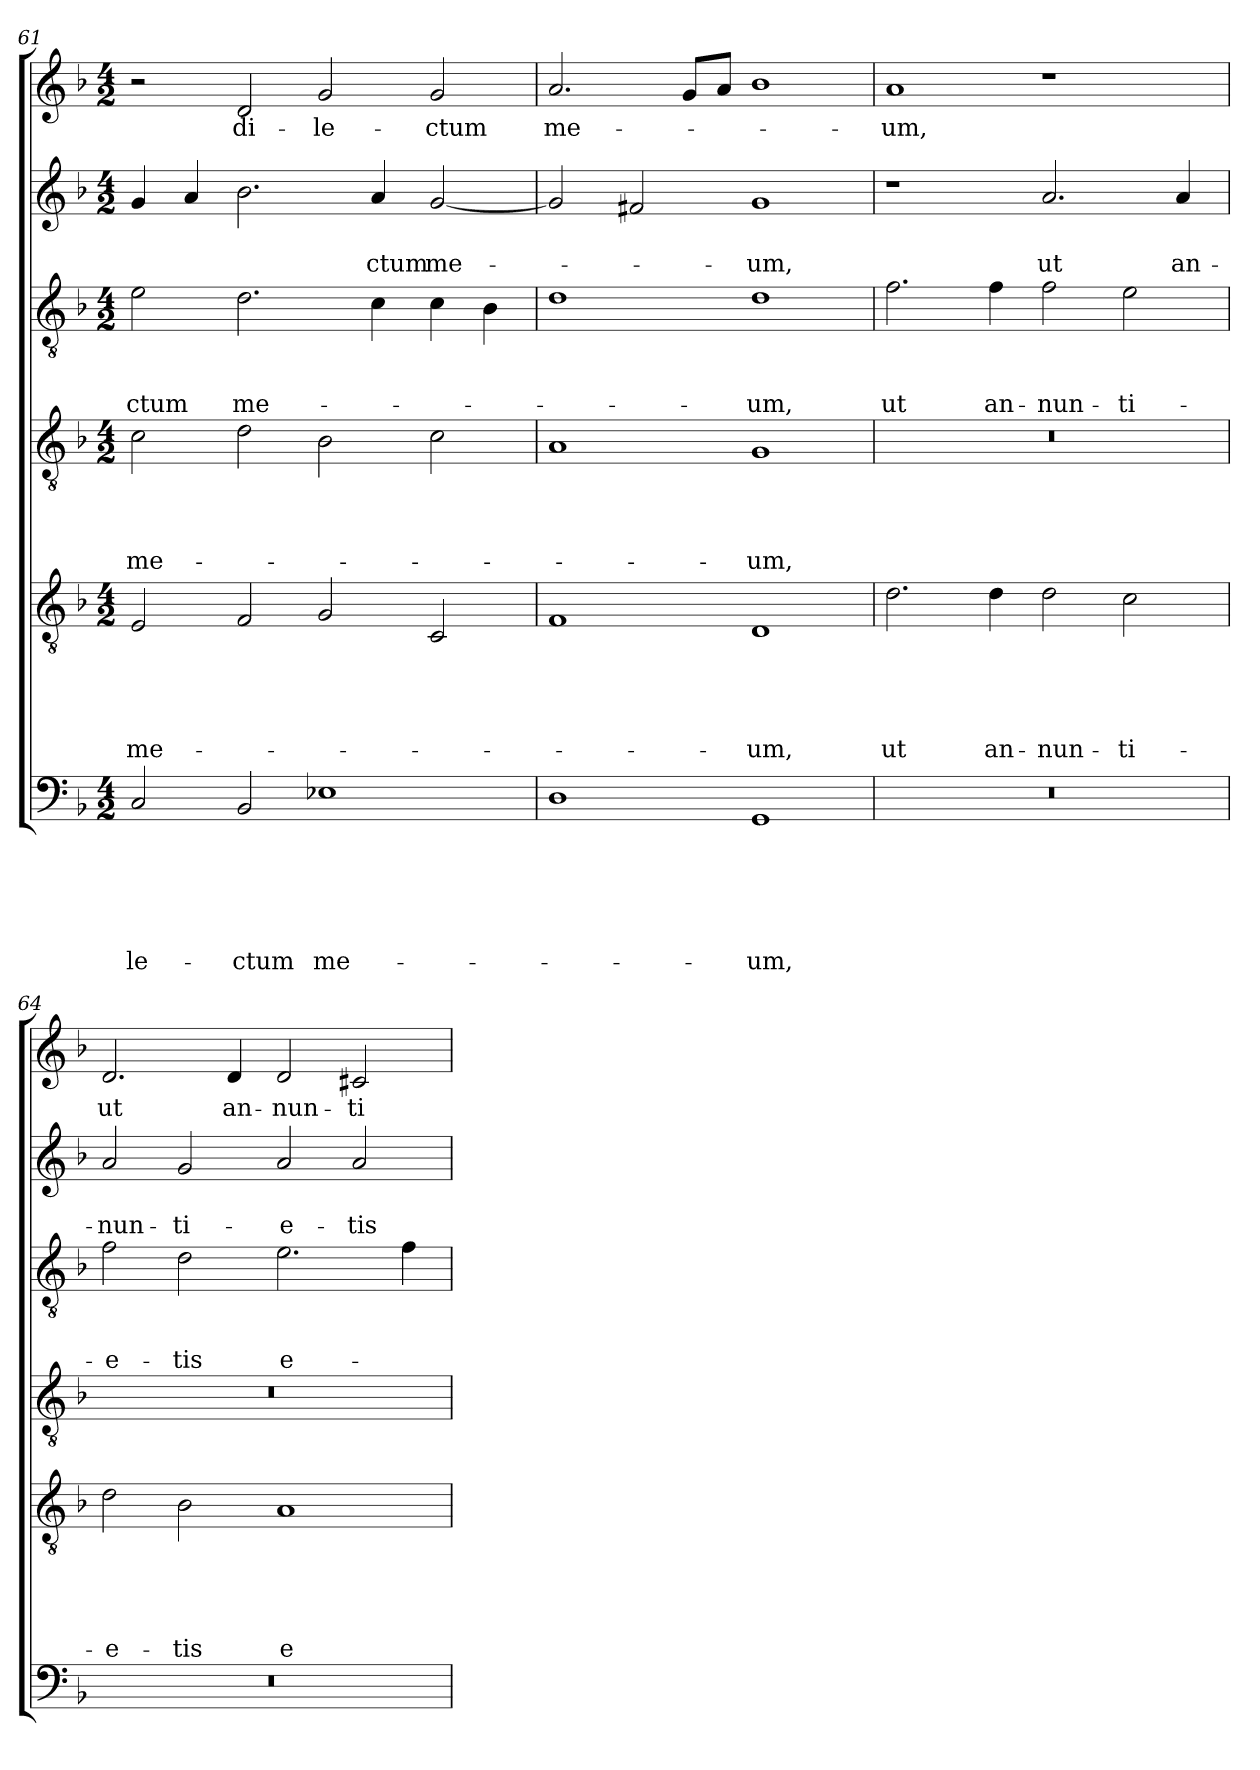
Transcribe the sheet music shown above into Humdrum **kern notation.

**kern	**text	**text	**text	**text	**text	**text	**kern	**text	**text	**text	**text	**text	**kern	**text	**text	**text	**text	**kern	**text	**text	**text	**kern	**text	**text	**kern	**text
*part6	*part6	*part6	*part6	*part6	*part6	*part6	*part5	*part5	*part5	*part5	*part5	*part5	*part4	*part4	*part4	*part4	*part4	*part3	*part3	*part3	*part3	*part2	*part2	*part2	*part1	*part1
*staff6	*staff6	*staff6	*staff6	*staff6	*staff6	*staff6	*staff5	*staff5	*staff5	*staff5	*staff5	*staff5	*staff4	*staff4	*staff4	*staff4	*staff4	*staff3	*staff3	*staff3	*staff3	*staff2	*staff2	*staff2	*staff1	*staff1
!!LO:LB:g=z
*clefF4	*	*	*	*	*	*	*clefGv2	*	*	*	*	*	*clefGv2	*	*	*	*	*clefGv2	*	*	*	*clefG2	*	*	*clefG2	*
*k[b-]	*	*	*	*	*	*	*k[b-]	*	*	*	*	*	*k[b-]	*	*	*	*	*k[b-]	*	*	*	*k[b-]	*	*	*k[b-]	*
*F:	*	*	*	*	*	*	*F:	*	*	*	*	*	*F:	*	*	*	*	*F:	*	*	*	*F:	*	*	*F:	*
*M4/2	*	*	*	*	*	*	*M4/2	*	*	*	*	*	*M4/2	*	*	*	*	*M4/2	*	*	*	*M4/2	*	*	*M4/2	*
=61	=61	=61	=61	=61	=61	=61	=61	=61	=61	=61	=61	=61	=61	=61	=61	=61	=61	=61	=61	=61	=61	=61	=61	=61	=61	=61
!	!	!	!	!	!	!LO:LY:b	!	!	!	!	!	!LO:LY:b	!	!	!	!	!LO:LY:b	!	!	!	!LO:LY:b	!	!	!	!	!
2C/	.	.	.	.	.	-le-	2E/	.	.	.	.	me-	2c\	.	.	.	me-	2e\	.	.	-ctum	4g/	.	.	2r	.
.	.	.	.	.	.	.	.	.	.	.	.	.	.	.	.	.	.	.	.	.	.	4a/	.	.	.	.
!	!	!	!	!	!	!LO:LY:b	!	!	!	!	!	!	!	!	!	!	!	!	!	!	!LO:LY:b	!	!	!	!	!LO:LY:b
2BB-/	.	.	.	.	.	-ctum	2F/	.	.	.	.	.	2d\	.	.	.	.	2.d\	.	.	me-	2.b-\	.	.	2d/	di-
!	!	!	!	!	!	!LO:LY:b	!	!	!	!	!	!	!	!	!	!	!	!	!	!	!	!	!	!	!	!LO:LY:b
1E-X	.	.	.	.	.	me-	2G/	.	.	.	.	.	2B-\	.	.	.	.	.	.	.	.	.	.	.	2g/	-le-
!	!	!	!	!	!	!	!	!	!	!	!	!	!	!	!	!	!	!	!	!	!	!	!	!LO:LY:b	!	!
.	.	.	.	.	.	.	.	.	.	.	.	.	.	.	.	.	.	4c\	.	.	.	4a/	.	-ctum	.	.
!	!	!	!	!	!	!	!	!	!	!	!	!	!	!	!	!	!	!	!	!	!	!	!	!LO:LY:b	!	!LO:LY:b
.	.	.	.	.	.	.	2C/	.	.	.	.	.	2c\	.	.	.	.	4c\	.	.	.	[2g/	.	me-	2g/	-ctum
.	.	.	.	.	.	.	.	.	.	.	.	.	.	.	.	.	.	4B-\	.	.	.	.	.	.	.	.
=62	=62	=62	=62	=62	=62	=62	=62	=62	=62	=62	=62	=62	=62	=62	=62	=62	=62	=62	=62	=62	=62	=62	=62	=62	=62	=62
!	!	!	!	!	!	!	!	!	!	!	!	!	!	!	!	!	!	!	!	!	!	!	!	!	!	!LO:LY:b
1D	.	.	.	.	.	.	1F	.	.	.	.	.	1A	.	.	.	.	1d	.	.	.	2g/]	.	.	2.a/	me-
.	.	.	.	.	.	.	.	.	.	.	.	.	.	.	.	.	.	.	.	.	.	2f#X/	.	.	.	.
.	.	.	.	.	.	.	.	.	.	.	.	.	.	.	.	.	.	.	.	.	.	.	.	.	8g/L	.
.	.	.	.	.	.	.	.	.	.	.	.	.	.	.	.	.	.	.	.	.	.	.	.	.	8a/J	.
!	!	!	!	!	!	!LO:LY:b	!	!	!	!	!	!LO:LY:b	!	!	!	!	!LO:LY:b	!	!	!	!LO:LY:b	!	!	!LO:LY:b	!	!
1GG	.	.	.	.	.	-um,	1D	.	.	.	.	-um,	1G	.	.	.	-um,	1d	.	.	-um,	1g	.	-um,	1b-	.
=63	=63	=63	=63	=63	=63	=63	=63	=63	=63	=63	=63	=63	=63	=63	=63	=63	=63	=63	=63	=63	=63	=63	=63	=63	=63	=63
!	!	!	!	!	!	!	!	!	!	!	!	!LO:LY:b	!	!	!	!	!	!	!	!	!LO:LY:b	!	!	!	!	!LO:LY:b
0r	.	.	.	.	.	.	2.d\	.	.	.	.	ut	0r	.	.	.	.	2.f\	.	.	ut	1r	.	.	1a	-um,
!	!	!	!	!	!	!	!	!	!	!	!	!LO:LY:b	!	!	!	!	!	!	!	!	!LO:LY:b	!	!	!	!	!
.	.	.	.	.	.	.	4d\	.	.	.	.	an-	.	.	.	.	.	4f\	.	.	an-	.	.	.	.	.
!	!	!	!	!	!	!	!	!	!	!	!	!LO:LY:b	!	!	!	!	!	!	!	!	!LO:LY:b	!	!	!LO:LY:b	!	!
.	.	.	.	.	.	.	2d\	.	.	.	.	-nun-	.	.	.	.	.	2f\	.	.	-nun-	2.a/	.	ut	1r	.
!	!	!	!	!	!	!	!	!	!	!	!	!LO:LY:b	!	!	!	!	!	!	!	!	!LO:LY:b	!	!	!	!	!
.	.	.	.	.	.	.	2c\	.	.	.	.	-ti-	.	.	.	.	.	2e\	.	.	-ti-	.	.	.	.	.
!	!	!	!	!	!	!	!	!	!	!	!	!	!	!	!	!	!	!	!	!	!	!	!	!LO:LY:b	!	!
.	.	.	.	.	.	.	.	.	.	.	.	.	.	.	.	.	.	.	.	.	.	4a/	.	an-	.	.
=64	=64	=64	=64	=64	=64	=64	=64	=64	=64	=64	=64	=64	=64	=64	=64	=64	=64	=64	=64	=64	=64	=64	=64	=64	=64	=64
!	!	!	!	!	!	!	!	!	!	!	!	!LO:LY:b	!	!	!	!	!	!	!	!	!LO:LY:b	!	!	!LO:LY:b	!	!LO:LY:b
0r	.	.	.	.	.	.	2d\	.	.	.	.	-e-	0r	.	.	.	.	2f\	.	.	-e-	2a/	.	-nun-	2.d/	ut
!	!	!	!	!	!	!	!	!	!	!	!	!LO:LY:b	!	!	!	!	!	!	!	!	!LO:LY:b	!	!	!LO:LY:b	!	!
.	.	.	.	.	.	.	2B-\	.	.	.	.	-tis	.	.	.	.	.	2d\	.	.	-tis	2g/	.	-ti-	.	.
!	!	!	!	!	!	!	!	!	!	!	!	!	!	!	!	!	!	!	!	!	!	!	!	!	!	!LO:LY:b
.	.	.	.	.	.	.	.	.	.	.	.	.	.	.	.	.	.	.	.	.	.	.	.	.	4d/	an-
!	!	!	!	!	!	!	!	!	!	!	!	!LO:LY:b	!	!	!	!	!	!	!	!	!LO:LY:b	!	!	!LO:LY:b	!	!LO:LY:b
.	.	.	.	.	.	.	1A	.	.	.	.	e-	.	.	.	.	.	2.e\	.	.	e-	2a/	.	-e-	2d/	-nun-
!	!	!	!	!	!	!	!	!	!	!	!	!	!	!	!	!	!	!	!	!	!	!	!	!LO:LY:b	!	!LO:LY:b
.	.	.	.	.	.	.	.	.	.	.	.	.	.	.	.	.	.	.	.	.	.	2a/	.	-tis	2c#X/	-ti-
.	.	.	.	.	.	.	.	.	.	.	.	.	.	.	.	.	.	4f\	.	.	.	.	.	.	.	.
=	=	=	=	=	=	=	=	=	=	=	=	=	=	=	=	=	=	=	=	=	=	=	=	=	=	=
*-	*-	*-	*-	*-	*-	*-	*-	*-	*-	*-	*-	*-	*-	*-	*-	*-	*-	*-	*-	*-	*-	*-	*-	*-	*-	*-
